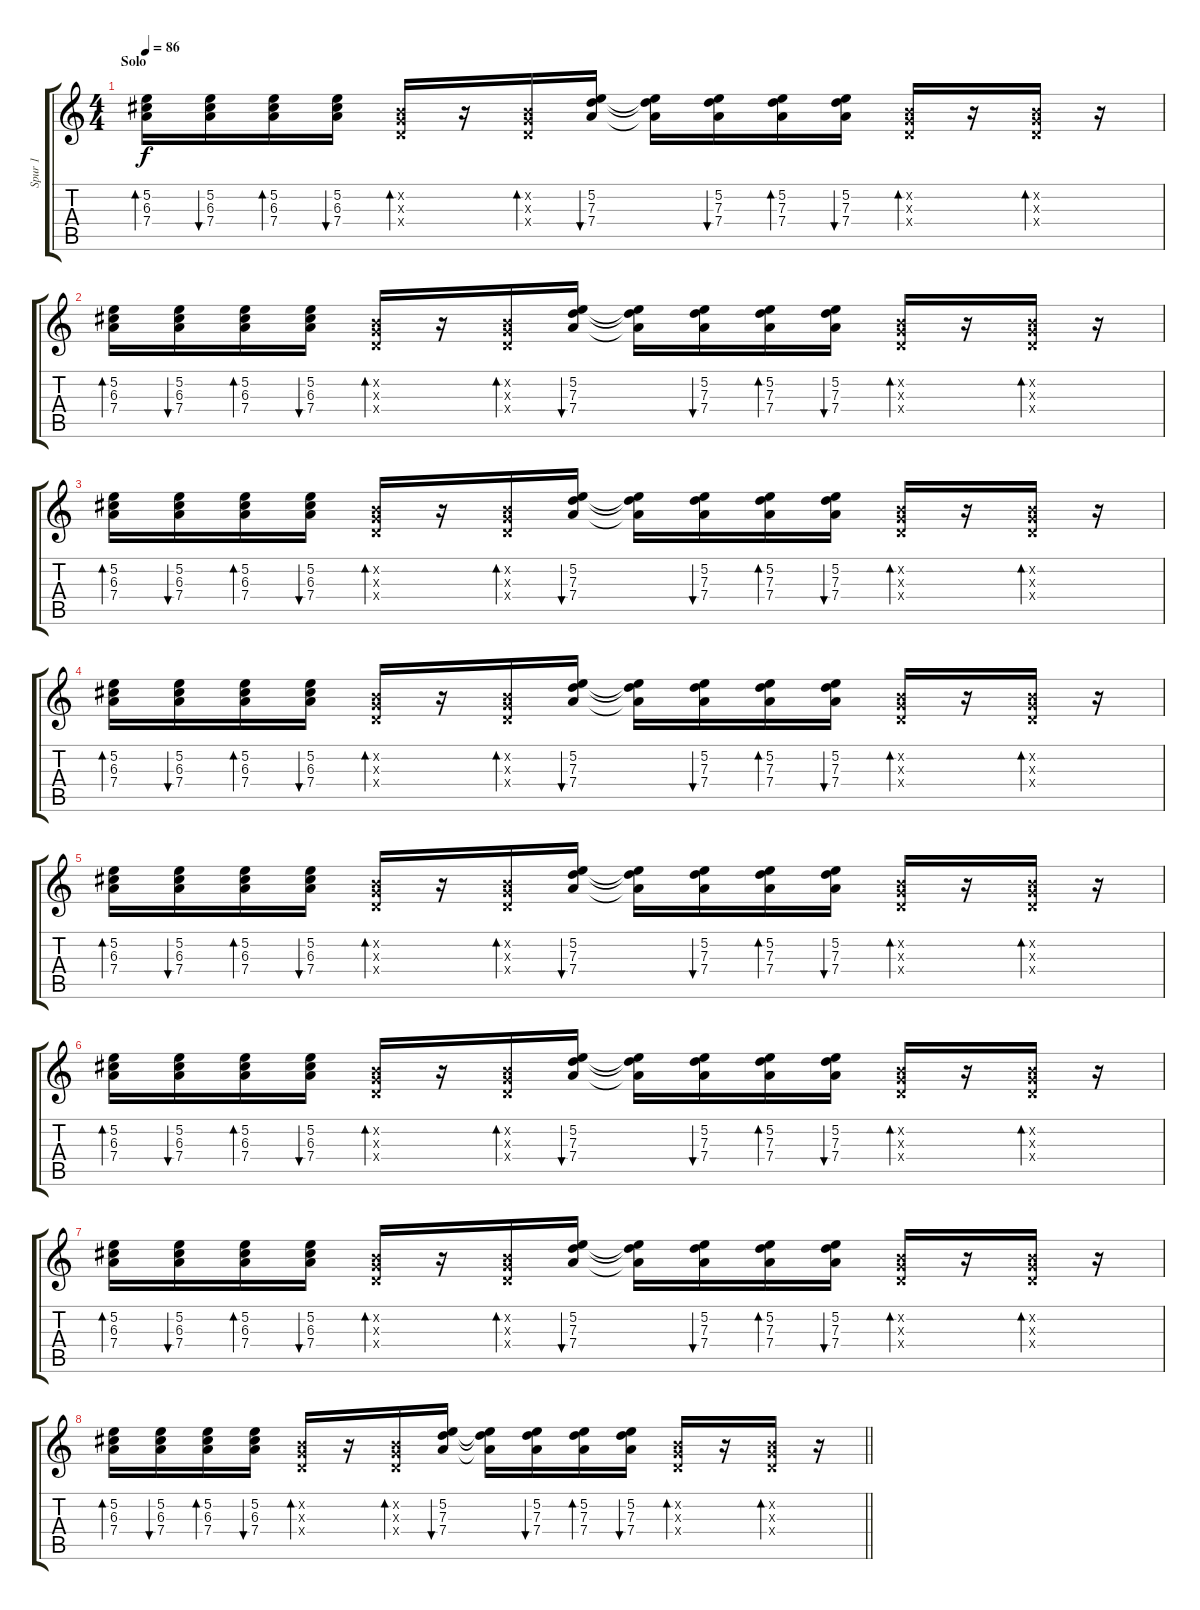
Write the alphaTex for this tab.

\track ("Spur 1" "Spur 1") {instrument electricguitarclean}
\staff {score tabs}
\tuning (E4 B3 G3 D3 A2 E2) {hide}
\ts (4 4)
\section ("" "Solo")
\tempo 86
\clef g2
\ks c
(5.2 6.3 7.4).16{bd 60 dy f} (5.2 6.3 7.4).16{bu 60} (5.2 6.3 7.4).16{bd 60} (5.2 6.3 7.4).16{bu 60} (0.2{x} 0.3{x} 0.4{x}).16{bd 60} r.16 (0.2{x} 0.3{x} 0.4{x}).16{bd 60} (5.2 7.3 7.4).16{bu 60} (5.2{t} 7.3{t} 7.4{t}).16 (5.2 7.3 7.4).16{bu 60} (5.2 7.3 7.4).16{bd 60} (5.2 7.3 7.4).16{bu 60} (0.2{x} 0.3{x} 0.4{x}).16{bd 60} r.16 (0.2{x} 0.3{x} 0.4{x}).16{bd 60} r.16 |
(5.2 6.3 7.4).16{bd 60} (5.2 6.3 7.4).16{bu 60} (5.2 6.3 7.4).16{bd 60} (5.2 6.3 7.4).16{bu 60} (0.2{x} 0.3{x} 0.4{x}).16{bd 60} r.16 (0.2{x} 0.3{x} 0.4{x}).16{bd 60} (5.2 7.3 7.4).16{bu 60} (5.2{t} 7.3{t} 7.4{t}).16 (5.2 7.3 7.4).16{bu 60} (5.2 7.3 7.4).16{bd 60} (5.2 7.3 7.4).16{bu 60} (0.2{x} 0.3{x} 0.4{x}).16{bd 60} r.16 (0.2{x} 0.3{x} 0.4{x}).16{bd 60} r.16 |
(5.2 6.3 7.4).16{bd 60} (5.2 6.3 7.4).16{bu 60} (5.2 6.3 7.4).16{bd 60} (5.2 6.3 7.4).16{bu 60} (0.2{x} 0.3{x} 0.4{x}).16{bd 60} r.16 (0.2{x} 0.3{x} 0.4{x}).16{bd 60} (5.2 7.3 7.4).16{bu 60} (5.2{t} 7.3{t} 7.4{t}).16 (5.2 7.3 7.4).16{bu 60} (5.2 7.3 7.4).16{bd 60} (5.2 7.3 7.4).16{bu 60} (0.2{x} 0.3{x} 0.4{x}).16{bd 60} r.16 (0.2{x} 0.3{x} 0.4{x}).16{bd 60} r.16 |
(5.2 6.3 7.4).16{bd 60} (5.2 6.3 7.4).16{bu 60} (5.2 6.3 7.4).16{bd 60} (5.2 6.3 7.4).16{bu 60} (0.2{x} 0.3{x} 0.4{x}).16{bd 60} r.16 (0.2{x} 0.3{x} 0.4{x}).16{bd 60} (5.2 7.3 7.4).16{bu 60} (5.2{t} 7.3{t} 7.4{t}).16 (5.2 7.3 7.4).16{bu 60} (5.2 7.3 7.4).16{bd 60} (5.2 7.3 7.4).16{bu 60} (0.2{x} 0.3{x} 0.4{x}).16{bd 60} r.16 (0.2{x} 0.3{x} 0.4{x}).16{bd 60} r.16 |
(5.2 6.3 7.4).16{bd 60} (5.2 6.3 7.4).16{bu 60} (5.2 6.3 7.4).16{bd 60} (5.2 6.3 7.4).16{bu 60} (0.2{x} 0.3{x} 0.4{x}).16{bd 60} r.16 (0.2{x} 0.3{x} 0.4{x}).16{bd 60} (5.2 7.3 7.4).16{bu 60} (5.2{t} 7.3{t} 7.4{t}).16 (5.2 7.3 7.4).16{bu 60} (5.2 7.3 7.4).16{bd 60} (5.2 7.3 7.4).16{bu 60} (0.2{x} 0.3{x} 0.4{x}).16{bd 60} r.16 (0.2{x} 0.3{x} 0.4{x}).16{bd 60} r.16 |
(5.2 6.3 7.4).16{bd 60} (5.2 6.3 7.4).16{bu 60} (5.2 6.3 7.4).16{bd 60} (5.2 6.3 7.4).16{bu 60} (0.2{x} 0.3{x} 0.4{x}).16{bd 60} r.16 (0.2{x} 0.3{x} 0.4{x}).16{bd 60} (5.2 7.3 7.4).16{bu 60} (5.2{t} 7.3{t} 7.4{t}).16 (5.2 7.3 7.4).16{bu 60} (5.2 7.3 7.4).16{bd 60} (5.2 7.3 7.4).16{bu 60} (0.2{x} 0.3{x} 0.4{x}).16{bd 60} r.16 (0.2{x} 0.3{x} 0.4{x}).16{bd 60} r.16 |
(5.2 6.3 7.4).16{bd 60} (5.2 6.3 7.4).16{bu 60} (5.2 6.3 7.4).16{bd 60} (5.2 6.3 7.4).16{bu 60} (0.2{x} 0.3{x} 0.4{x}).16{bd 60} r.16 (0.2{x} 0.3{x} 0.4{x}).16{bd 60} (5.2 7.3 7.4).16{bu 60} (5.2{t} 7.3{t} 7.4{t}).16 (5.2 7.3 7.4).16{bu 60} (5.2 7.3 7.4).16{bd 60} (5.2 7.3 7.4).16{bu 60} (0.2{x} 0.3{x} 0.4{x}).16{bd 60} r.16 (0.2{x} 0.3{x} 0.4{x}).16{bd 60} r.16 |
\barLineRight lightlight
(5.2 6.3 7.4).16{bd 60} (5.2 6.3 7.4).16{bu 60} (5.2 6.3 7.4).16{bd 60} (5.2 6.3 7.4).16{bu 60} (0.2{x} 0.3{x} 0.4{x}).16{bd 60} r.16 (0.2{x} 0.3{x} 0.4{x}).16{bd 60} (5.2 7.3 7.4).16{bu 60} (5.2{t} 7.3{t} 7.4{t}).16 (5.2 7.3 7.4).16{bu 60} (5.2 7.3 7.4).16{bd 60} (5.2 7.3 7.4).16{bu 60} (0.2{x} 0.3{x} 0.4{x}).16{bd 60} r.16 (0.2{x} 0.3{x} 0.4{x}).16{bd 60} r.16
